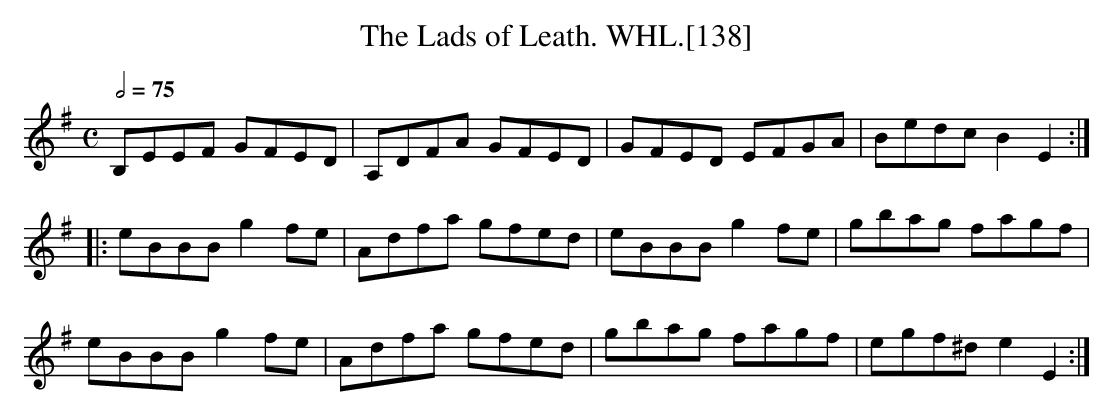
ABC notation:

X:1
T:Lads of Leath. WHL.[138], The
M:C
L:1/8
Q:2/4=75
K:Em
B,EEF GFED | A,DFA GFED | GFED EFGA | Bedc B2E2:|
|: eBBB g2fe | Adfa gfed | eBBB g2fe | gbag fagf |
eBBB g2fe | Adfa gfed | gbag fagf | egf^d e2E2 :|
